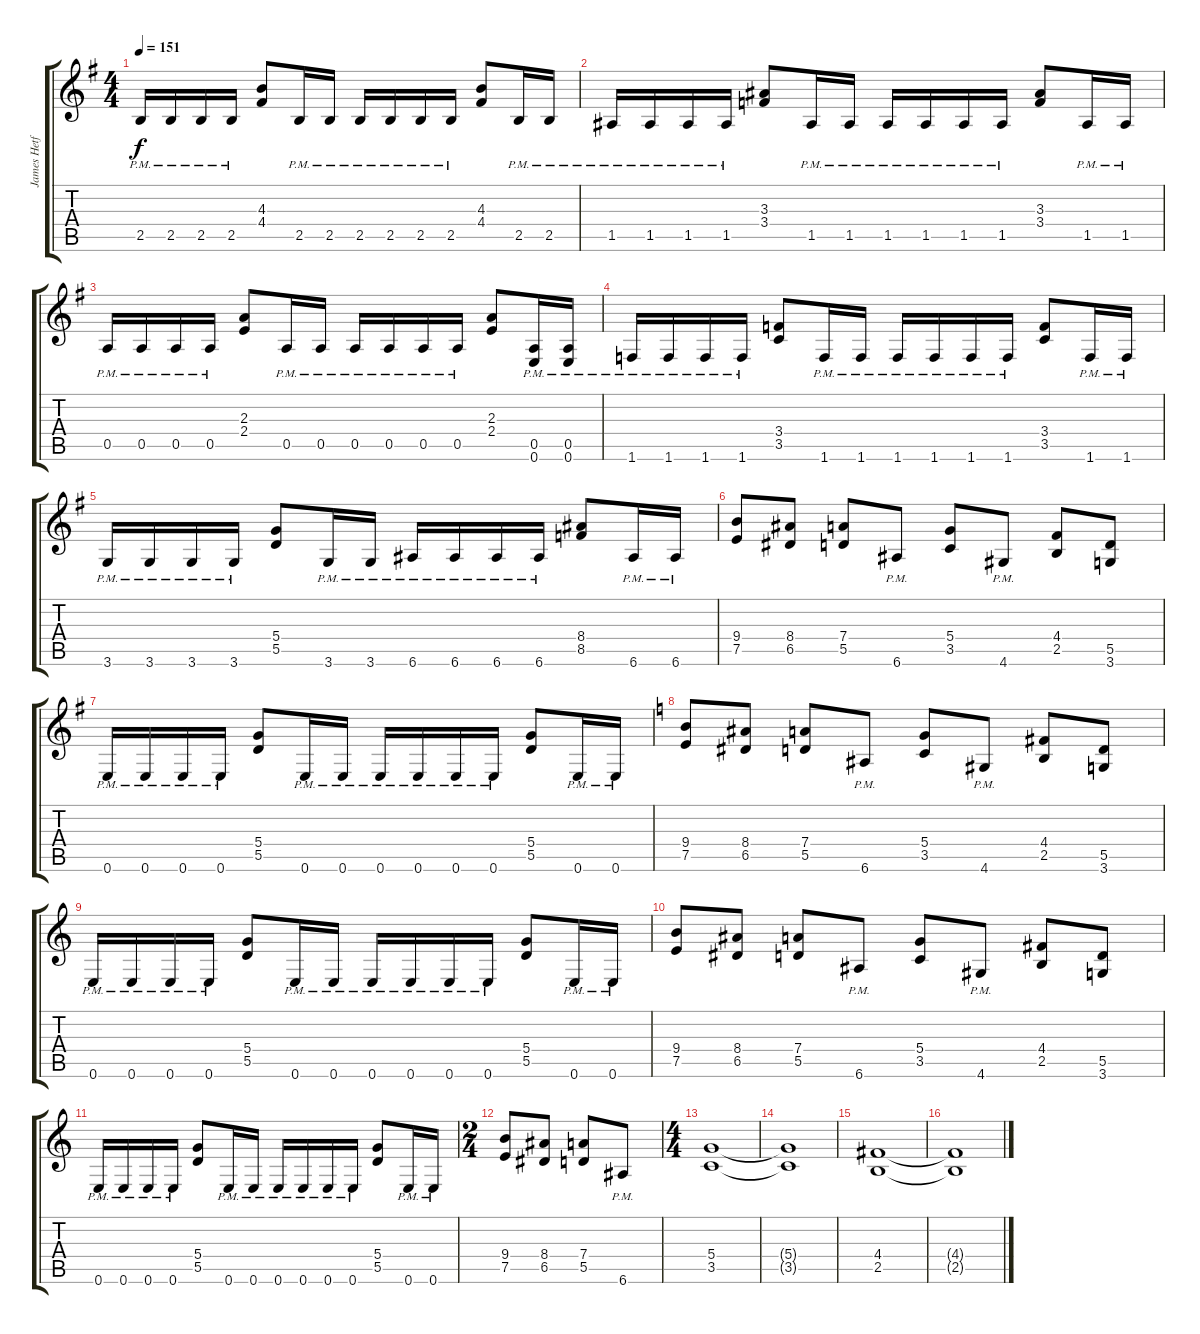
\track ("James Hetfield" "James Hetf") {instrument distortionguitar}
\staff {score tabs}
\tuning (E4 B3 G3 D3 A2 E2) {hide}
\ts (4 4)
\tempo 151
\clef g2
\ks g
2.5{pm}.16{dy f} 2.5{pm}.16 2.5{pm}.16 2.5{pm}.16 (4.3 4.4).8 2.5{pm}.16 2.5{pm}.16 2.5{pm}.16 2.5{pm}.16 2.5{pm}.16 2.5{pm}.16 (4.3 4.4).8 2.5{pm}.16 2.5{pm}.16 |
1.5{pm}.16 1.5{pm}.16 1.5{pm}.16 1.5{pm}.16 (3.3 3.4).8 1.5{pm}.16 1.5{pm}.16 1.5{pm}.16 1.5{pm}.16 1.5{pm}.16 1.5{pm}.16 (3.3 3.4).8 1.5{pm}.16 1.5{pm}.16 |
0.5{pm}.16 0.5{pm}.16 0.5{pm}.16 0.5{pm}.16 (2.3 2.4).8 0.5{pm}.16 0.5{pm}.16 0.5{pm}.16 0.5{pm}.16 0.5{pm}.16 0.5{pm}.16 (2.3 2.4).8 (0.5{pm} 0.6{pm}).16 (0.5{pm} 0.6{pm}).16 |
1.6{pm}.16 1.6{pm}.16 1.6{pm}.16 1.6{pm}.16 (3.4 3.5).8 1.6{pm}.16 1.6{pm}.16 1.6{pm}.16 1.6{pm}.16 1.6{pm}.16 1.6{pm}.16 (3.4 3.5).8 1.6{pm}.16 1.6{pm}.16 |
3.6{pm}.16 3.6{pm}.16 3.6{pm}.16 3.6{pm}.16 (5.4 5.5).8 3.6{pm}.16 3.6{pm}.16 6.6{pm}.16 6.6{pm}.16 6.6{pm}.16 6.6{pm}.16 (8.4 8.5).8 6.6{pm}.16 6.6{pm}.16 |
(9.4 7.5).8 (8.4 6.5).8 (7.4 5.5).8 6.6{pm}.8 (5.4 3.5).8 4.6{pm}.8 (4.4 2.5).8 (5.5 3.6).8 |
0.6{pm}.16 0.6{pm}.16 0.6{pm}.16 0.6{pm}.16 (5.4 5.5).8 0.6{pm}.16 0.6{pm}.16 0.6{pm}.16 0.6{pm}.16 0.6{pm}.16 0.6{pm}.16 (5.4 5.5).8 0.6{pm}.16 0.6{pm}.16 |
\ks c
(9.4 7.5).8 (8.4 6.5).8 (7.4 5.5).8 6.6{pm}.8 (5.4 3.5).8 4.6{pm}.8 (4.4 2.5).8 (5.5 3.6).8 |
0.6{pm}.16 0.6{pm}.16 0.6{pm}.16 0.6{pm}.16 (5.4 5.5).8 0.6{pm}.16 0.6{pm}.16 0.6{pm}.16 0.6{pm}.16 0.6{pm}.16 0.6{pm}.16 (5.4 5.5).8 0.6{pm}.16 0.6{pm}.16 |
(9.4 7.5).8 (8.4 6.5).8 (7.4 5.5).8 6.6{pm}.8 (5.4 3.5).8 4.6{pm}.8 (4.4 2.5).8 (5.5 3.6).8 |
0.6{pm}.16 0.6{pm}.16 0.6{pm}.16 0.6{pm}.16 (5.4 5.5).8 0.6{pm}.16 0.6{pm}.16 0.6{pm}.16 0.6{pm}.16 0.6{pm}.16 0.6{pm}.16 (5.4 5.5).8 0.6{pm}.16 0.6{pm}.16 |
\ts (2 4)
(9.4 7.5).8 (8.4 6.5).8 (7.4 5.5).8 6.6{pm}.8 |
\ts (4 4)
(5.4 3.5).1 |
(5.4{t} 3.5{t}).1 |
(4.4 2.5).1 |
(4.4{t} 2.5{t}).1
